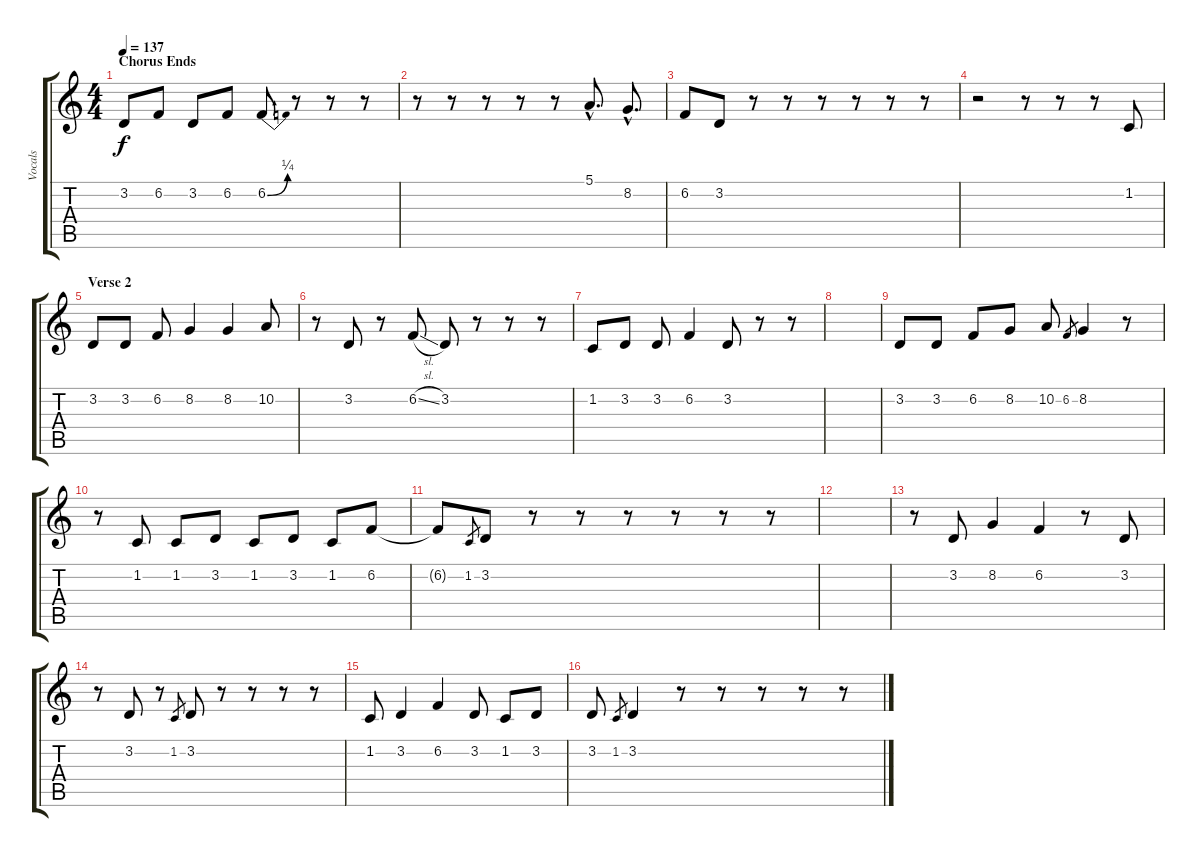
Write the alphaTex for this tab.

\track ("Vocals" "Vocals") {instrument cello}
\staff {score tabs}
\tuning (E4 B3 G3 D3 A2 E2) {hide}
\ts (4 4)
\section ("" "Chorus Ends")
\tempo 137
\clef g2
\ks c
3.2.8{dy f} 6.2.8 3.2.8 6.2.8 6.2{be (bend 0 0 60 1)}.8 r.8 r.8 r.8 |
r.8 r.8 r.8 r.8 r.8 5.1{hac}.8{d} 8.2{hac}.8{d} |
6.2.8 3.2.8 r.8 r.8 r.8 r.8 r.8 r.8 |
r.2 r.8 r.8 r.8 1.2.8 |
\section ("" "Verse 2")
3.2.8 3.2.8 6.2.8 8.2.4 8.2.4 10.2.8 |
r.8 3.2.8 r.8 6.2{sl}.8 3.2.8 r.8 r.8 r.8 |
1.2.8 3.2.8 3.2.8 6.2.4 3.2.8 r.8 r.8 |
|
3.2.8 3.2.8 6.2.8 8.2.8 10.2.8 6.2.8{gr} 8.2.4 r.8 |
r.8 1.2.8 1.2.8 3.2.8 1.2.8 3.2.8 1.2.8 6.2.8 |
6.2{t}.8 1.2.8{gr} 3.2.8 r.8 r.8 r.8 r.8 r.8 r.8 |
|
r.8 3.2.8 8.2.4 6.2.4 r.8 3.2.8 |
r.8 3.2.8 r.8 1.2.8{gr} 3.2.8 r.8 r.8 r.8 r.8 |
1.2.8 3.2.4 6.2.4 3.2.8 1.2.8 3.2.8 |
3.2.8 1.2.8{gr} 3.2.4 r.8 r.8 r.8 r.8 r.8
